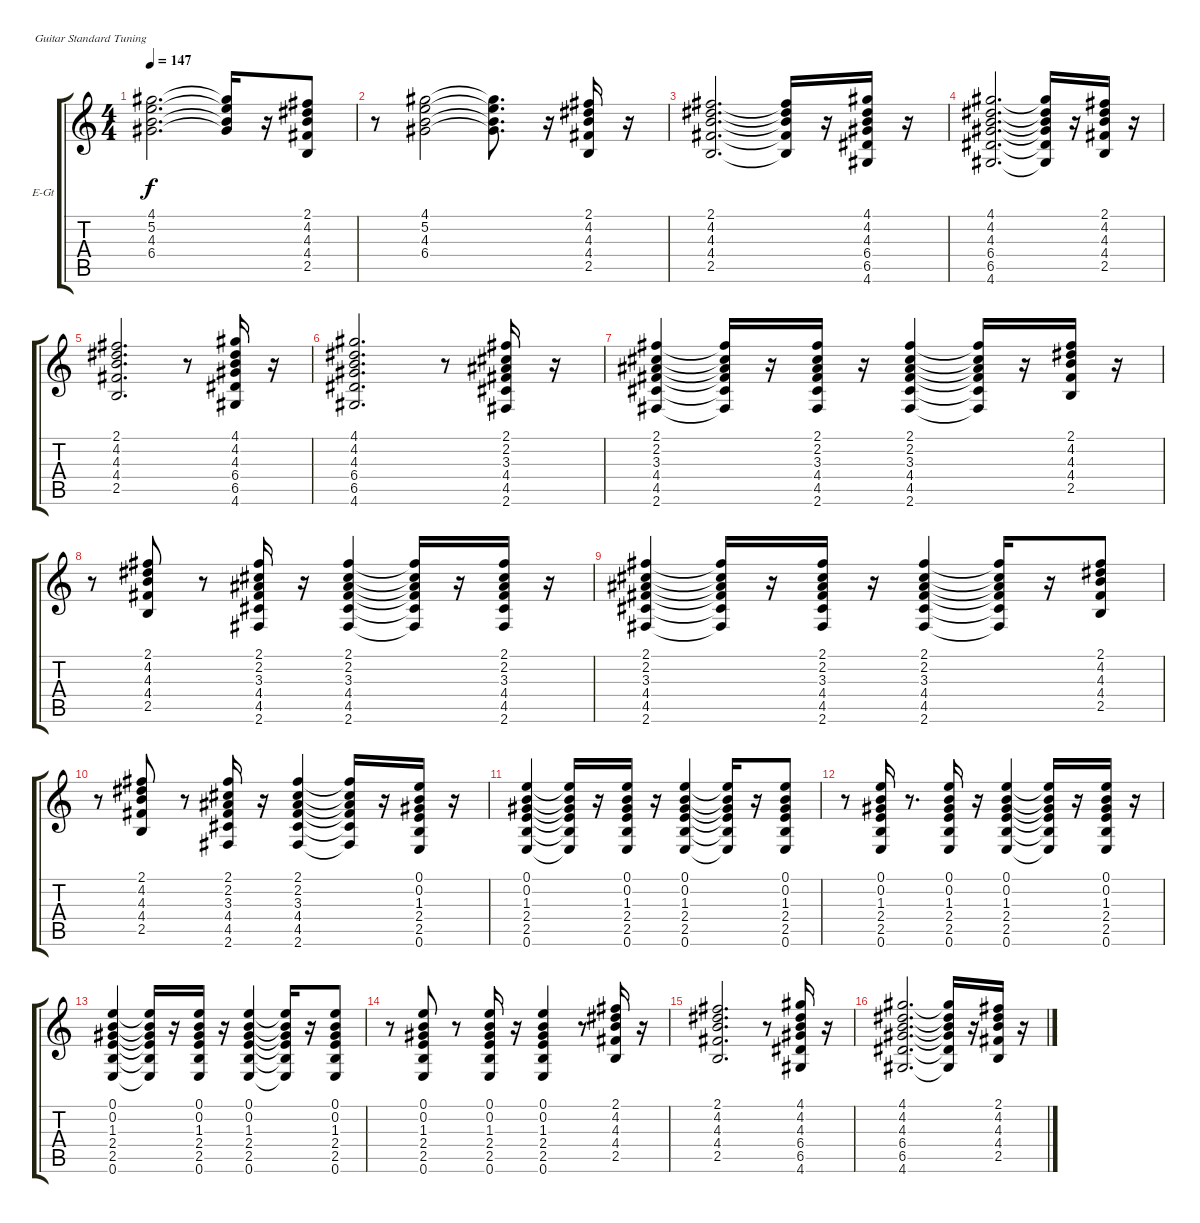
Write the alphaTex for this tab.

\bracketExtendMode groupsimilarinstruments
\firstSystemTrackNameOrientation horizontal
\otherSystemsTrackNameOrientation horizontal
\track ("Guitar 2" "E-Gt") {instrument overdrivenguitar}
\staff {score tabs}
\tuning (E4 B3 G3 D3 A2 E2)
\ts (4 4)
\tempo 147
\clef g2
\ks c
(4.1 5.2 4.3 6.4).2{d dy f} (4.1{t} 5.2{t} 4.3{t} 6.4{t}).16 r.16 (2.1 4.2 4.3 4.4 2.5).8 |
r.8 (4.1 5.2 4.3 6.4).2 (4.1{t} 5.2{t} 4.3{t} 6.4{t}).8{d} r.16 (2.1 4.2 4.3 4.4 2.5).16 r.16 |
(2.1 4.2 4.3 4.4 2.5).2{d} (2.1{t} 4.2{t} 4.3{t} 4.4{t} 2.5{t}).16 r.16 (4.1 4.2 4.3 6.4 6.5 4.6).16 r.16 |
(4.1 4.2 4.3 6.4 6.5 4.6).2{d} (4.1{t} 4.2{t} 4.3{t} 6.4{t} 6.5{t} 4.6{t}).16 r.16 (2.1 4.2 4.3 4.4 2.5).16 r.16 |
(2.1 4.2 4.3 4.4 2.5).2{d} r.8 (4.1 4.2 4.3 6.4 6.5 4.6).16 r.16 |
(4.1 4.2 4.3 6.4 6.5 4.6).2{d} r.8 (2.1 2.2 3.3 4.4 4.5 2.6).16 r.16 |
(2.1 2.2 3.3 4.4 4.5 2.6).4 (2.1{t} 2.2{t} 3.3{t} 4.4{t} 4.5{t} 2.6{t}).16 r.16 (2.1 2.2 3.3 4.4 4.5 2.6).16 r.16 (2.1 2.2 3.3 4.4 4.5 2.6).4 (2.1{t} 2.2{t} 3.3{t} 4.4{t} 4.5{t} 2.6{t}).16 r.16 (2.1 4.2 4.3 4.4 2.5).16 r.16 |
r.8 (2.1 4.2 4.3 4.4 2.5).8 r.8 (2.1 2.2 3.3 4.4 4.5 2.6).16 r.16 (2.1 2.2 3.3 4.4 4.5 2.6).4 (2.1{t} 2.2{t} 3.3{t} 4.4{t} 4.5{t} 2.6{t}).16 r.16 (2.1 2.2 3.3 4.4 4.5 2.6).16 r.16 |
(2.1 2.2 3.3 4.4 4.5 2.6).4 (2.1{t} 2.2{t} 3.3{t} 4.4{t} 4.5{t} 2.6{t}).16 r.16 (2.1 2.2 3.3 4.4 4.5 2.6).16 r.16 (2.1 2.2 3.3 4.4 4.5 2.6).4 (2.1{t} 2.2{t} 3.3{t} 4.4{t} 4.5{t} 2.6{t}).16 r.16 (2.1 4.2 4.3 4.4 2.5).8 |
r.8 (2.1 4.2 4.3 4.4 2.5).8 r.8 (2.1 2.2 3.3 4.4 4.5 2.6).16 r.16 (2.1 2.2 3.3 4.4 4.5 2.6).4 (2.1{t} 2.2{t} 3.3{t} 4.4{t} 4.5{t} 2.6{t}).16 r.16 (0.1 0.2 1.3 2.4 2.5 0.6).16 r.16 |
(0.1 0.2 1.3 2.4 2.5 0.6).4 (0.1{t} 0.2{t} 1.3{t} 2.4{t} 2.5{t} 0.6{t}).16 r.16 (0.1 0.2 1.3 2.4 2.5 0.6).16 r.16 (0.1 0.2 1.3 2.4 2.5 0.6).4 (0.1{t} 0.2{t} 1.3{t} 2.4{t} 2.5{t} 0.6{t}).16 r.16 (0.1 0.2 1.3 2.4 2.5 0.6).8 |
r.8 (0.1 0.2 1.3 2.4 2.5 0.6).16 r.8{d} (0.1 0.2 1.3 2.4 2.5 0.6).16 r.16 (0.1 0.2 1.3 2.4 2.5 0.6).4 (0.1{t} 0.2{t} 1.3{t} 2.4{t} 2.5{t} 0.6{t}).16 r.16 (0.1 0.2 1.3 2.4 2.5 0.6).16 r.16 |
(0.1 0.2 1.3 2.4 2.5 0.6).4 (0.1{t} 0.2{t} 1.3{t} 2.4{t} 2.5{t} 0.6{t}).16 r.16 (0.1 0.2 1.3 2.4 2.5 0.6).16 r.16 (0.1 0.2 1.3 2.4 2.5 0.6).4 (0.1{t} 0.2{t} 1.3{t} 2.4{t} 2.5{t} 0.6{t}).16 r.16 (0.1 0.2 1.3 2.4 2.5 0.6).8 |
r.8 (0.1 0.2 1.3 2.4 2.5 0.6).8 r.8 (0.1 0.2 1.3 2.4 2.5 0.6).16 r.16 (0.1 0.2 1.3 2.4 2.5 0.6).4 r.8 (2.1 4.2 4.3 4.4 2.5).16 r.16 |
(2.1 4.2 4.3 4.4 2.5).2{d} r.8 (4.1 4.2 4.3 6.4 6.5 4.6).16 r.16 |
(4.1 4.2 4.3 6.4 6.5 4.6).2{d} (4.1{t} 4.2{t} 4.3{t} 6.4{t} 6.5{t} 4.6{t}).16 r.16 (2.1 4.2 4.3 4.4 2.5).16 r.16
